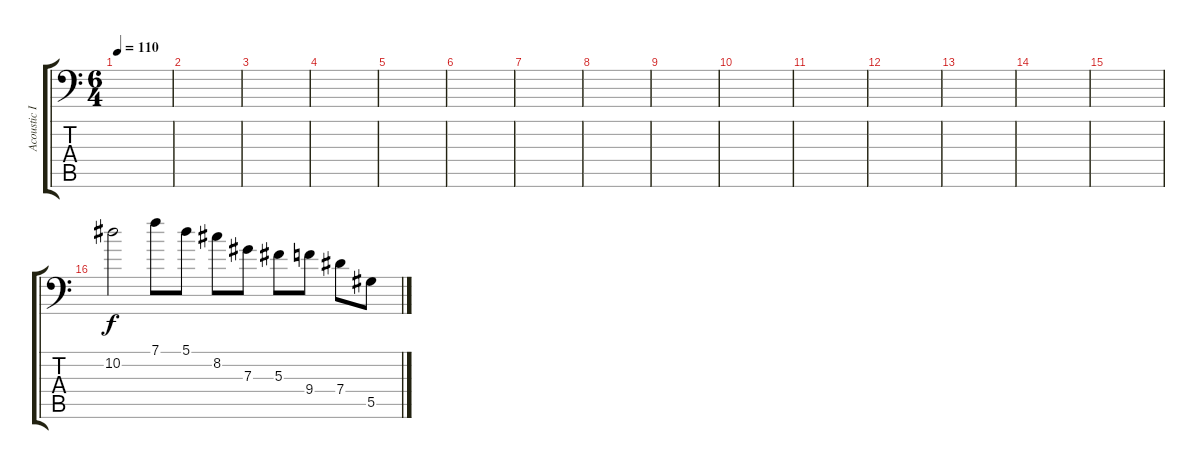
\track ("Acoustic III" "Acoustic I") {instrument acousticguitarsteel}
\staff {score tabs}
\tuning (Bb3 F3 Db3 Ab2 Eb2 Bb1) {hide}
\ts (6 4)
\tempo 110
\clef f4
\ks c
|
|
|
|
|
|
|
|
|
|
|
|
|
|
|
10.2.2{instrument acousticguitarsteel} 7.1.8 5.1.8 8.2.8 7.3.8 5.3.8 9.4.8 7.4.8 5.5.8
